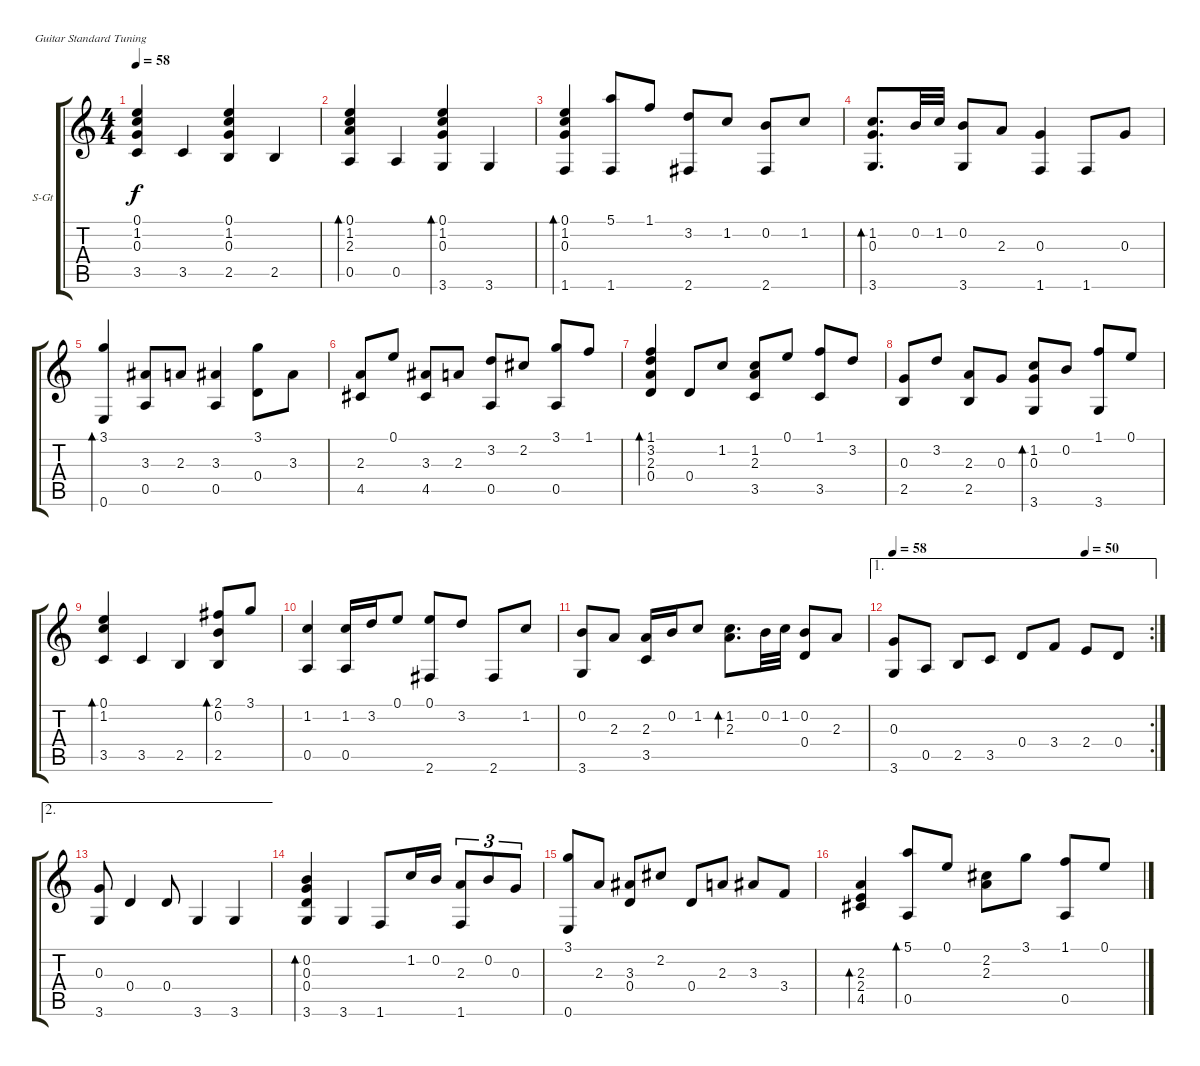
\bracketExtendMode groupsimilarinstruments
\firstSystemTrackNameOrientation horizontal
\otherSystemsTrackNameOrientation horizontal
\track ("Track 1" "S-Gt") {instrument acousticguitarsteel}
\staff {score tabs}
\tuning (E4 B3 G3 D3 A2 E2)
\ts (4 4)
\beaming (8 2 2 2 2)
\tempo 58
\clef g2
\ks c
(0.1 1.2 0.3 3.5).4{dy f instrument acousticguitarsteel} 3.5.4 (0.1 1.2 0.3 2.5).4 2.5.4 |
(0.1 1.2 2.3 0.5).4{bd 240} 0.5.4 (0.1 1.2 0.3 3.6).4{bd 120} 3.6.4 |
(0.1 1.2 0.3 1.6).4{bd 120} (5.1 1.6).8 1.1.8 (3.2 2.6).8 1.2.8 (0.2 2.6).8 1.2.8 |
(1.2 0.3 3.6).8{d bd 240} 0.2.32 1.2.32 (0.2 3.6).8 2.3.8 (0.3 1.6).4 1.6.8 0.3.8 |
(3.1 0.6).4{bd 480} (3.3 0.5).8 2.3.8 (3.3 0.5).4 (3.1 0.4).8 3.3.8 |
(2.3 4.5).8 0.1.8 (3.3 4.5).8 2.3.8 (3.2 0.5).8 2.2.8 (3.1 0.5).8 1.1.8 |
(1.1 3.2 2.3 0.4).4{bd 240} 0.4.8 1.2.8 (1.2 2.3 3.5).8 0.1.8 (1.1 3.5).8 3.2.8 |
(0.3 2.5).8 3.2.8 (2.3 2.5).8 0.3.8 (1.2 0.3 3.6).8{bd 240} 0.2.8 (1.1 3.6).8 0.1.8 |
(0.1 1.2 3.5).4{bd 480} 3.5.4 2.5.4 (2.1 0.2 2.5).8{bd 480} 3.1.8 |
(1.2 0.5).4 (0.5 1.2).16 3.2.16 0.1.8 (0.1 2.6).8 3.2.8 2.6.8 1.2.8 |
(0.2 3.6).8 2.3.8 (2.3 3.5).16 0.2.16 1.2.8 (1.2 2.3).8{d bd 480} 0.2.32 1.2.32 (0.2 0.4).8 2.3.8 |
\ae 1
\rc 2
\tempo 58
\tempo (50 0.75)
(0.3 3.6).8 0.5.8 2.5.8 3.5.8 0.4.8 3.4.8 2.4.8 0.4.8 |
\ae 2
(0.3 3.6).8 0.4.4 0.4.8 3.6.4 3.6.4 |
(0.2 0.3 0.4 3.6).4{bd 240} 3.6.4 1.6.8 1.2.16 0.2.16 (2.3 1.6).8{tu (3 2)} 0.2.8{tu (3 2)} 0.3.8{tu (3 2)} |
(3.1 0.6).8 2.3.8 (3.3 0.4).8 2.2.8 0.4.8 2.3.8 3.3.8 3.4.8 |
(2.3 2.4 4.5).4{bd 240} (5.1 0.5).8{bd 240} 0.1.8 (2.2 2.3).8 3.1.8 (1.1 0.5).8 0.1.8
